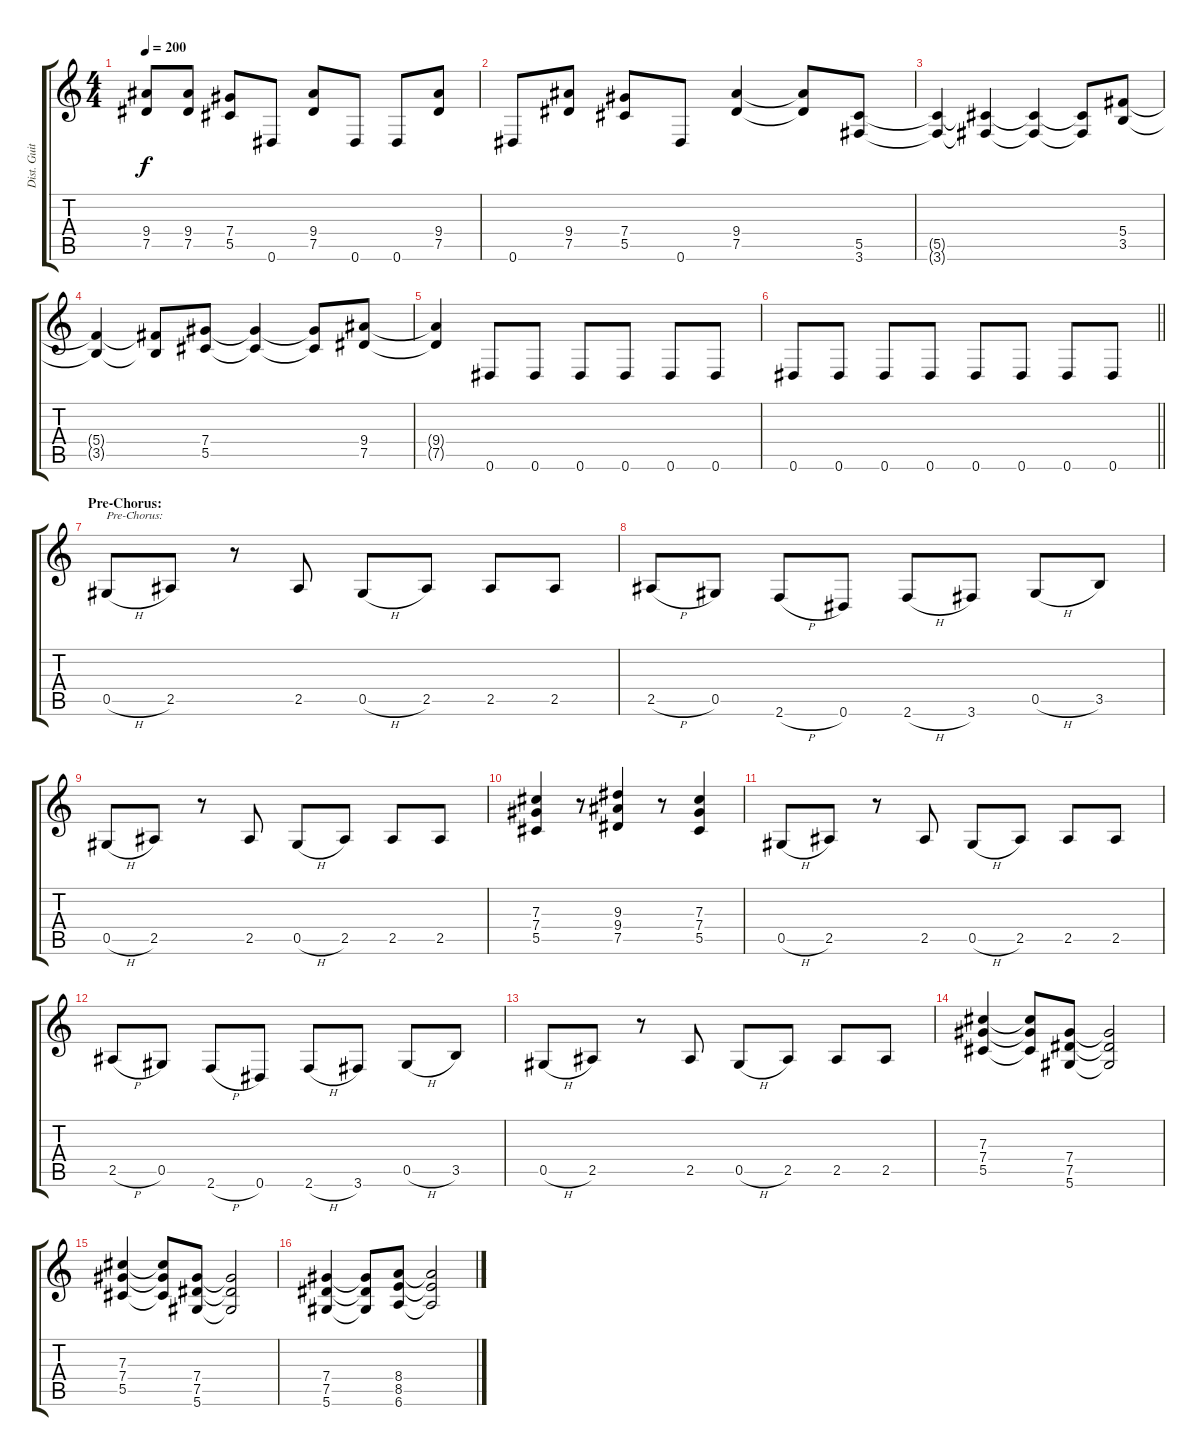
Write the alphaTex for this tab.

\track ("Dist. Guitar 1" "Dist. Guit") {instrument distortionguitar}
\staff {score tabs}
\tuning (Eb4 Bb3 Gb3 Db3 Ab2 Eb2) {hide}
\ts (4 4)
\tempo 200
\clef g2
\ks c
(9.4 7.5).8{dy f} (9.4 7.5).8 (7.4 5.5).8 0.6.8 (9.4 7.5).8 0.6.8 0.6.8 (9.4 7.5).8 |
0.6.8 (9.4 7.5).8 (7.4 5.5).8 0.6.8 (9.4 7.5).4 (9.4{t} 7.5{t}).8 (5.5 3.6).8 |
(5.5{t} 3.6{t}).4 (5.5{t} 3.6{t}).4 (5.5{t} 3.6{t}).4 (5.5{t} 3.6{t}).8 (5.4 3.5).8 |
(5.4{t} 3.5{t}).4 (5.4{t} 3.5{t}).8 (7.4 5.5).8 (7.4{t} 5.5{t}).4 (7.4{t} 5.5{t}).8 (9.4 7.5).8 |
(9.4{t} 7.5{t}).4 0.6.8 0.6.8 0.6.8 0.6.8 0.6.8 0.6.8 |
\barLineRight lightlight
0.6.8 0.6.8 0.6.8 0.6.8 0.6.8 0.6.8 0.6.8 0.6.8 |
\section ("" "Pre-Chorus:")
0.5{h}.8{txt "Pre-Chorus:"} 2.5.8 r.8 2.5.8 0.5{h}.8 2.5.8 2.5.8 2.5.8 |
2.5{h}.8 0.5.8 2.6{h}.8 0.6.8 2.6{h}.8 3.6.8 0.5{h}.8 3.5.8 |
0.5{h}.8 2.5.8 r.8 2.5.8 0.5{h}.8 2.5.8 2.5.8 2.5.8 |
(7.3 7.4 5.5).4 r.8 (9.3 9.4 7.5).4 r.8 (7.3 7.4 5.5).4 |
0.5{h}.8 2.5.8 r.8 2.5.8 0.5{h}.8 2.5.8 2.5.8 2.5.8 |
2.5{h}.8 0.5.8 2.6{h}.8 0.6.8 2.6{h}.8 3.6.8 0.5{h}.8 3.5.8 |
0.5{h}.8 2.5.8 r.8 2.5.8 0.5{h}.8 2.5.8 2.5.8 2.5.8 |
(7.3 7.4 5.5).4 (7.3{t} 7.4{t} 5.5{t}).8 (7.4 7.5 5.6).8 (7.4{t} 7.5{t} 5.6{t}).2 |
(7.3 7.4 5.5).4 (7.3{t} 7.4{t} 5.5{t}).8 (7.4 7.5 5.6).8 (7.4{t} 7.5{t} 5.6{t}).2 |
(7.4 7.5 5.6).4 (7.4{t} 7.5{t} 5.6{t}).8 (8.4 8.5 6.6).8 (8.4{t} 8.5{t} 6.6{t}).2
